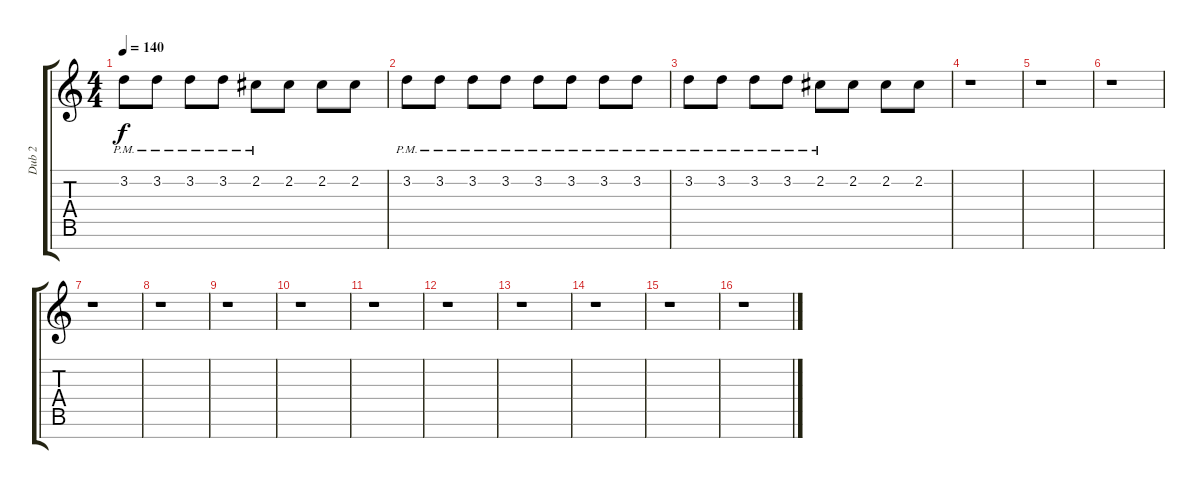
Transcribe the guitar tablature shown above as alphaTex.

\track ("Dub 2" "Dub 2") {instrument distortionguitar}
\staff {score tabs}
\tuning (E4 B3 G3 D3 A2 E2 B1) {hide}
\ts (4 4)
\tempo 140
\clef g2
\ks c
3.2{pm}.8{dy f} 3.2{pm}.8 3.2{pm}.8 3.2{pm}.8 2.2{pm}.8 2.2.8 2.2.8 2.2.8 |
3.2{pm}.8 3.2{pm}.8 3.2{pm}.8 3.2{pm}.8 3.2{pm}.8 3.2{pm}.8 3.2{pm}.8 3.2{pm}.8 |
3.2{pm}.8 3.2{pm}.8 3.2{pm}.8 3.2{pm}.8 2.2{pm}.8 2.2.8 2.2.8 2.2.8 |
r.1 |
r.1 |
r.1 |
r.1 |
r.1 |
r.1 |
r.1 |
r.1 |
r.1 |
r.1 |
r.1 |
r.1 |
r.1
